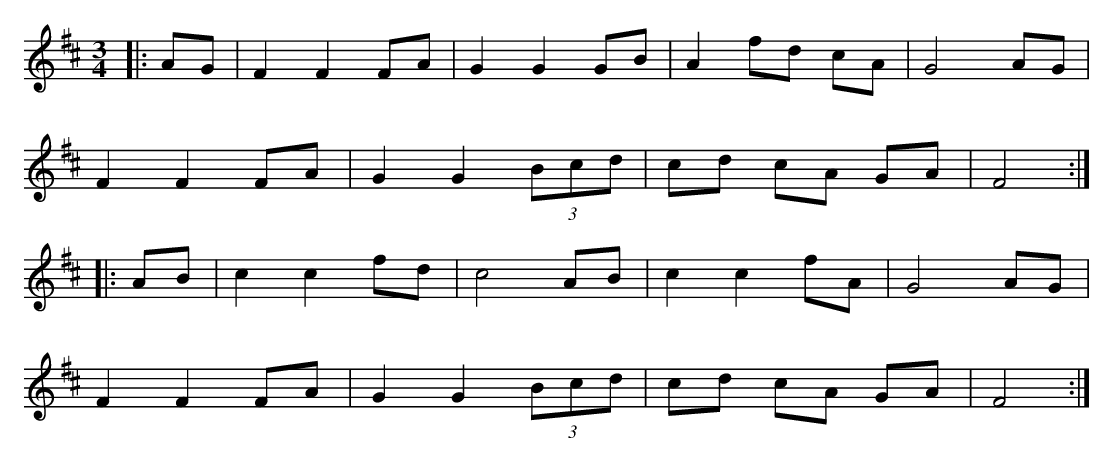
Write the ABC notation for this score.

X:1
M:3/4
K:Bmin
|:AG|F2 F2 FA|G2 G2 GB|A2 fd cA|G4 AG|
F2 F2 FA|G2 G2 (3Bcd|cd cA GA|F4:|
|:AB|c2 c2 fd|c4 AB|c2 c2 fA|G4 AG|
F2 F2 FA|G2 G2 (3Bcd|cd cA GA|F4:|
